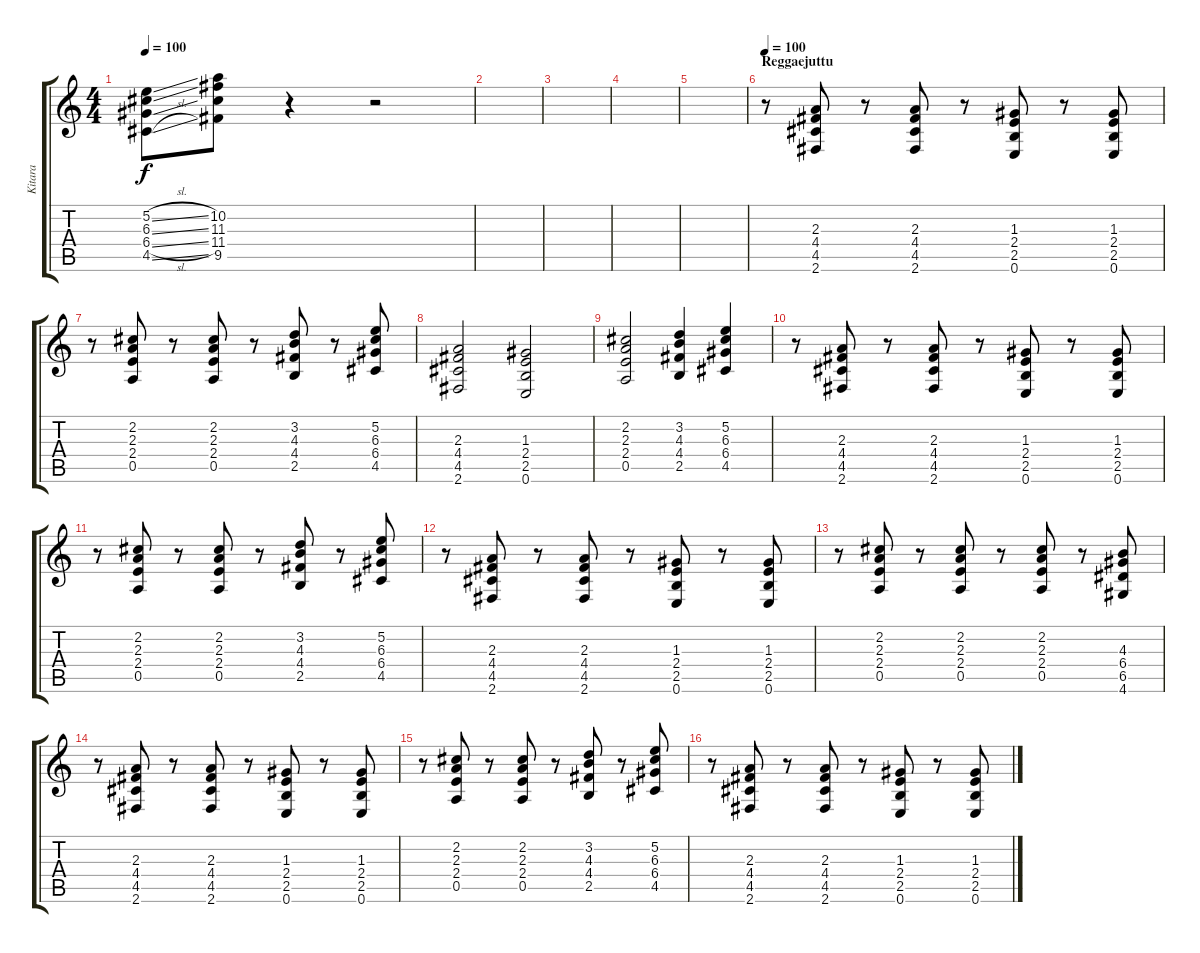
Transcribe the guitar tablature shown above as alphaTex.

\track ("Kitara" "Kitara") {instrument electricguitarmuted}
\staff {score tabs}
\tuning (E4 B3 G3 D3 A2 E2) {hide}
\ts (4 4)
\tempo 100
\clef g2
\ks c
(5.2{sl} 6.3{sl} 6.4{sl} 4.5{sl}).8{dy f} (10.2 11.3 11.4 9.5).8 r.4 r.2 |
|
|
|
|
\section ("" "Reggaejuttu")
\tempo 100
r.8 (2.3 4.4 4.5 2.6).8 r.8 (2.3 4.4 4.5 2.6).8 r.8 (1.3 2.4 2.5 0.6).8 r.8 (1.3 2.4 2.5 0.6).8 |
r.8 (2.2 2.3 2.4 0.5).8 r.8 (2.2 2.3 2.4 0.5).8 r.8 (3.2 4.3 4.4 2.5).8 r.8 (5.2 6.3 6.4 4.5).8 |
(2.3 4.4 4.5 2.6).2 (1.3 2.4 2.5 0.6).2 |
(2.2 2.3 2.4 0.5).2 (3.2 4.3 4.4 2.5).4 (5.2 6.3 6.4 4.5).4 |
r.8 (2.3 4.4 4.5 2.6).8 r.8 (2.3 4.4 4.5 2.6).8 r.8 (1.3 2.4 2.5 0.6).8 r.8 (1.3 2.4 2.5 0.6).8 |
r.8 (2.2 2.3 2.4 0.5).8 r.8 (2.2 2.3 2.4 0.5).8 r.8 (3.2 4.3 4.4 2.5).8 r.8 (5.2 6.3 6.4 4.5).8 |
r.8 (2.3 4.4 4.5 2.6).8 r.8 (2.3 4.4 4.5 2.6).8 r.8 (1.3 2.4 2.5 0.6).8 r.8 (1.3 2.4 2.5 0.6).8 |
r.8 (2.2 2.3 2.4 0.5).8 r.8 (2.2 2.3 2.4 0.5).8 r.8 (2.2 2.3 2.4 0.5).8 r.8 (4.3 6.4 6.5 4.6).8 |
r.8 (2.3 4.4 4.5 2.6).8 r.8 (2.3 4.4 4.5 2.6).8 r.8 (1.3 2.4 2.5 0.6).8 r.8 (1.3 2.4 2.5 0.6).8 |
r.8 (2.2 2.3 2.4 0.5).8 r.8 (2.2 2.3 2.4 0.5).8 r.8 (3.2 4.3 4.4 2.5).8 r.8 (5.2 6.3 6.4 4.5).8 |
r.8 (2.3 4.4 4.5 2.6).8 r.8 (2.3 4.4 4.5 2.6).8 r.8 (1.3 2.4 2.5 0.6).8 r.8 (1.3 2.4 2.5 0.6).8
